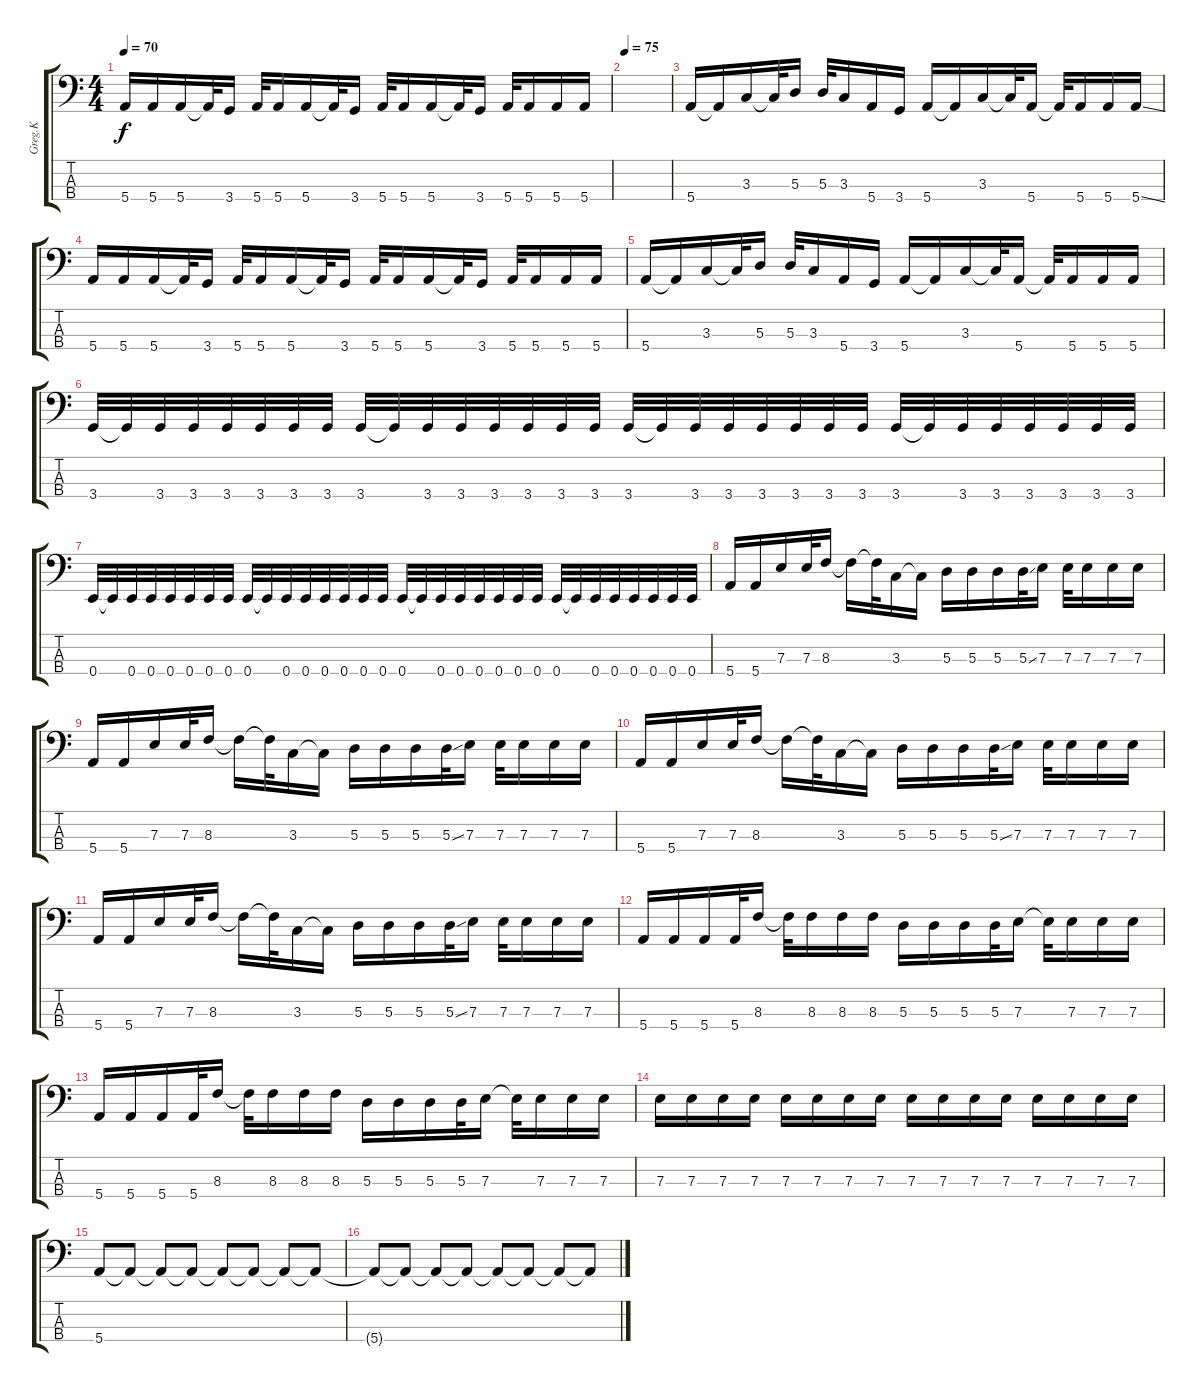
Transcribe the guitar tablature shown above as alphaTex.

\track ("Greg.K" "Greg.K") {instrument electricbassfinger}
\staff {score tabs}
\tuning (G2 D2 A1 E1) {hide}
\ts (4 4)
\tempo 70
\clef f4
\ks c
5.4.16{dy f} 5.4.16 5.4.16 5.4{t}.32 3.4.16 5.4.32 5.4.16 5.4.16 5.4{t}.32 3.4.16 5.4.32 5.4.16 5.4.16 5.4{t}.32 3.4.16 5.4.32 5.4.16 5.4.16 5.4.16 |
\tempo 75
|
5.4.16 5.4{t}.16 3.3.16 3.3{t}.32 5.3.16 5.3.32 3.3.16 5.4.16 3.4.16 5.4.16 5.4{t}.16 3.3.16 3.3{t}.32 5.4.16 5.4{t}.32 5.4.16 5.4.16 5.4{ss}.16 |
5.4.16 5.4.16 5.4.16 5.4{t}.32 3.4.16 5.4.32 5.4.16 5.4.16 5.4{t}.32 3.4.16 5.4.32 5.4.16 5.4.16 5.4{t}.32 3.4.16 5.4.32 5.4.16 5.4.16 5.4.16 |
5.4.16 5.4{t}.16 3.3.16 3.3{t}.32 5.3.16 5.3.32 3.3.16 5.4.16 3.4.16 5.4.16 5.4{t}.16 3.3.16 3.3{t}.32 5.4.16 5.4{t}.32 5.4.16 5.4.16 5.4.16 |
3.4.32 3.4{t}.32 3.4.32 3.4.32 3.4.32 3.4.32 3.4.32 3.4.32 3.4.32 3.4{t}.32 3.4.32 3.4.32 3.4.32 3.4.32 3.4.32 3.4.32 3.4.32 3.4{t}.32 3.4.32 3.4.32 3.4.32 3.4.32 3.4.32 3.4.32 3.4.32 3.4{t}.32 3.4.32 3.4.32 3.4.32 3.4.32 3.4.32 3.4.32 |
0.4.32 0.4{t}.32 0.4.32 0.4.32 0.4.32 0.4.32 0.4.32 0.4.32 0.4.32 0.4{t}.32 0.4.32 0.4.32 0.4.32 0.4.32 0.4.32 0.4.32 0.4.32 0.4{t}.32 0.4.32 0.4.32 0.4.32 0.4.32 0.4.32 0.4.32 0.4.32 0.4{t}.32 0.4.32 0.4.32 0.4.32 0.4.32 0.4.32 0.4.32 |
5.4.16 5.4.16 7.3.16 7.3.32 8.3.16 8.3{t}.16 8.3{t}.32 3.3.16 3.3{t}.16 5.3.16 5.3.16 5.3.16 5.3{ss}.32 7.3.16 7.3.32 7.3.16 7.3.16 7.3.16 |
5.4.16 5.4.16 7.3.16 7.3.32 8.3.16 8.3{t}.16 8.3{t}.32 3.3.16 3.3{t}.16 5.3.16 5.3.16 5.3.16 5.3{ss}.32 7.3.16 7.3.32 7.3.16 7.3.16 7.3.16 |
5.4.16 5.4.16 7.3.16 7.3.32 8.3.16 8.3{t}.16 8.3{t}.32 3.3.16 3.3{t}.16 5.3.16 5.3.16 5.3.16 5.3{ss}.32 7.3.16 7.3.32 7.3.16 7.3.16 7.3.16 |
5.4.16 5.4.16 7.3.16 7.3.32 8.3.16 8.3{t}.16 8.3{t}.32 3.3.16 3.3{t}.16 5.3.16 5.3.16 5.3.16 5.3{ss}.32 7.3.16 7.3.32 7.3.16 7.3.16 7.3.16 |
5.4.16 5.4.16 5.4.16 5.4.32 8.3.16 8.3{t}.32 8.3.16 8.3.16 8.3.16 5.3.16 5.3.16 5.3.16 5.3.32 7.3.16 7.3{t}.32 7.3.16 7.3.16 7.3.16 |
5.4.16 5.4.16 5.4.16 5.4.32 8.3.16 8.3{t}.32 8.3.16 8.3.16 8.3.16 5.3.16 5.3.16 5.3.16 5.3.32 7.3.16 7.3{t}.32 7.3.16 7.3.16 7.3.16 |
7.3.16 7.3.16 7.3.16 7.3.16 7.3.16 7.3.16 7.3.16 7.3.16 7.3.16 7.3.16 7.3.16 7.3.16 7.3.16 7.3.16 7.3.16 7.3.16 |
5.4.8 5.4{t}.8 5.4{t}.8 5.4{t}.8 5.4{t}.8 5.4{t}.8 5.4{t}.8 5.4{t}.8 |
5.4{t}.8 5.4{t}.8 5.4{t}.8 5.4{t}.8 5.4{t}.8 5.4{t}.8 5.4{t}.8 5.4{t}.8
